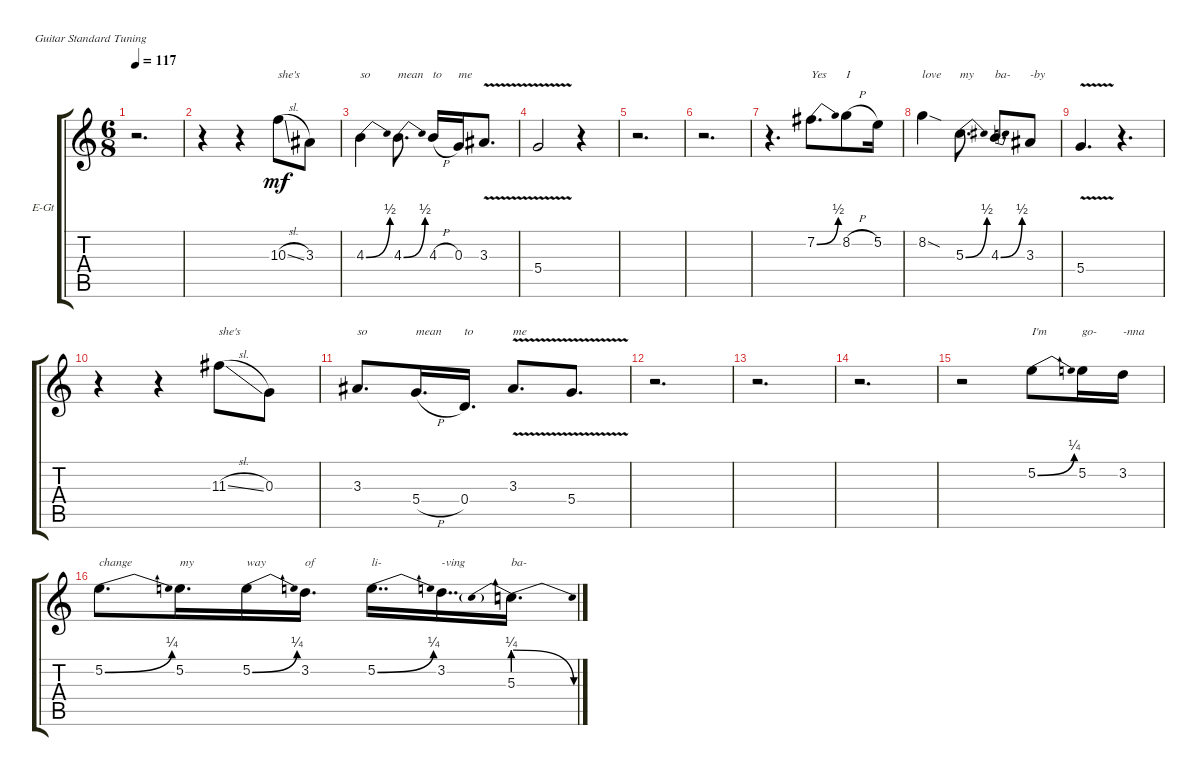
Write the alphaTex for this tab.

\defaultSystemsLayout 4
\bracketExtendMode groupsimilarinstruments
\firstSystemTrackNameOrientation horizontal
\otherSystemsTrackNameOrientation horizontal
\track ("Electric Guitar - Vocal" "E-Gt") {instrument overdrivenguitar}
\staff {score tabs}
\tuning (E4 B3 G3 D3 A2 E2)
\ts (6 8)
\tempo 117
\clef g2
\scale
0.333333
\ks c
r.2{d dy mf} |
\scale
0.333333 r.4 r.4 10.3{sl}.8{txt "she's"} 3.3.8 |
\scale
0.333333 4.3{be (bend 0 0 41.4 2)}.4{txt "so"} 4.3{be (bend 0 0 18.599999999999998 2)}.8{d txt "mean"} 4.3{h}.16{txt "to"} 0.3.16{txt "me"} 3.3{v}.8{d} |
\scale
0.333333 5.4{v}.2 r.4 |
\scale
0.333333 r.2{d} |
\scale
0.333333 r.2{d} |
\scale
0.333333 r.4{d} 7.2{be (bend 0 0 15.6 2)}.8{d txt "Yes"} 8.2{h}.8{txt "I"} 5.2.16 |
\scale
0.333333 8.2{sod}.4{txt "love"} 5.3{be (bend 0 0 15 2)}.8{d txt "my"} 4.3{be (bend 0 0 15.6 2)}.8{d txt "ba-"} 3.3.8{txt "-by"} |
\scale
0.333333 5.4{v}.4{d} r.4{d} |
\scale
0.333333 r.4 r.4 11.3{sl}.8{txt "she's"} 0.3.8 |
\scale
0.333333 3.3.8{d txt "so"} 5.4{h}.16{d txt "mean"} 0.4.16{d txt "to"} 3.3{v}.8{d txt "me"} 5.4{v}.8{d} |
\scale
0.333333 r.2{d} |
\scale
0.333333 r.2{d} |
\scale
0.333333 r.2{d} |
\scale
0.333333 r.2 5.2{be (bend 0 0 15.6 1)}.8{txt "I'm"} 5.2.16{txt "go-"} 3.2.16{txt "-nna"} |
\scale
0.333333 5.2{be (bend 0 0 15.6 1)}.8{d txt "change"} 5.2.16{d txt "my"} 5.2{be (bend 0 0 16.8 1)}.16{txt "way"} 3.2.16{d txt "of"} 5.2{be (bend 0 0 16.8 1)}.16{dd txt "li-"} 3.2.16{dd txt "-ving"} 5.3{be (prebendrelease 0 1 15 0)}.16{d txt "ba-"}
